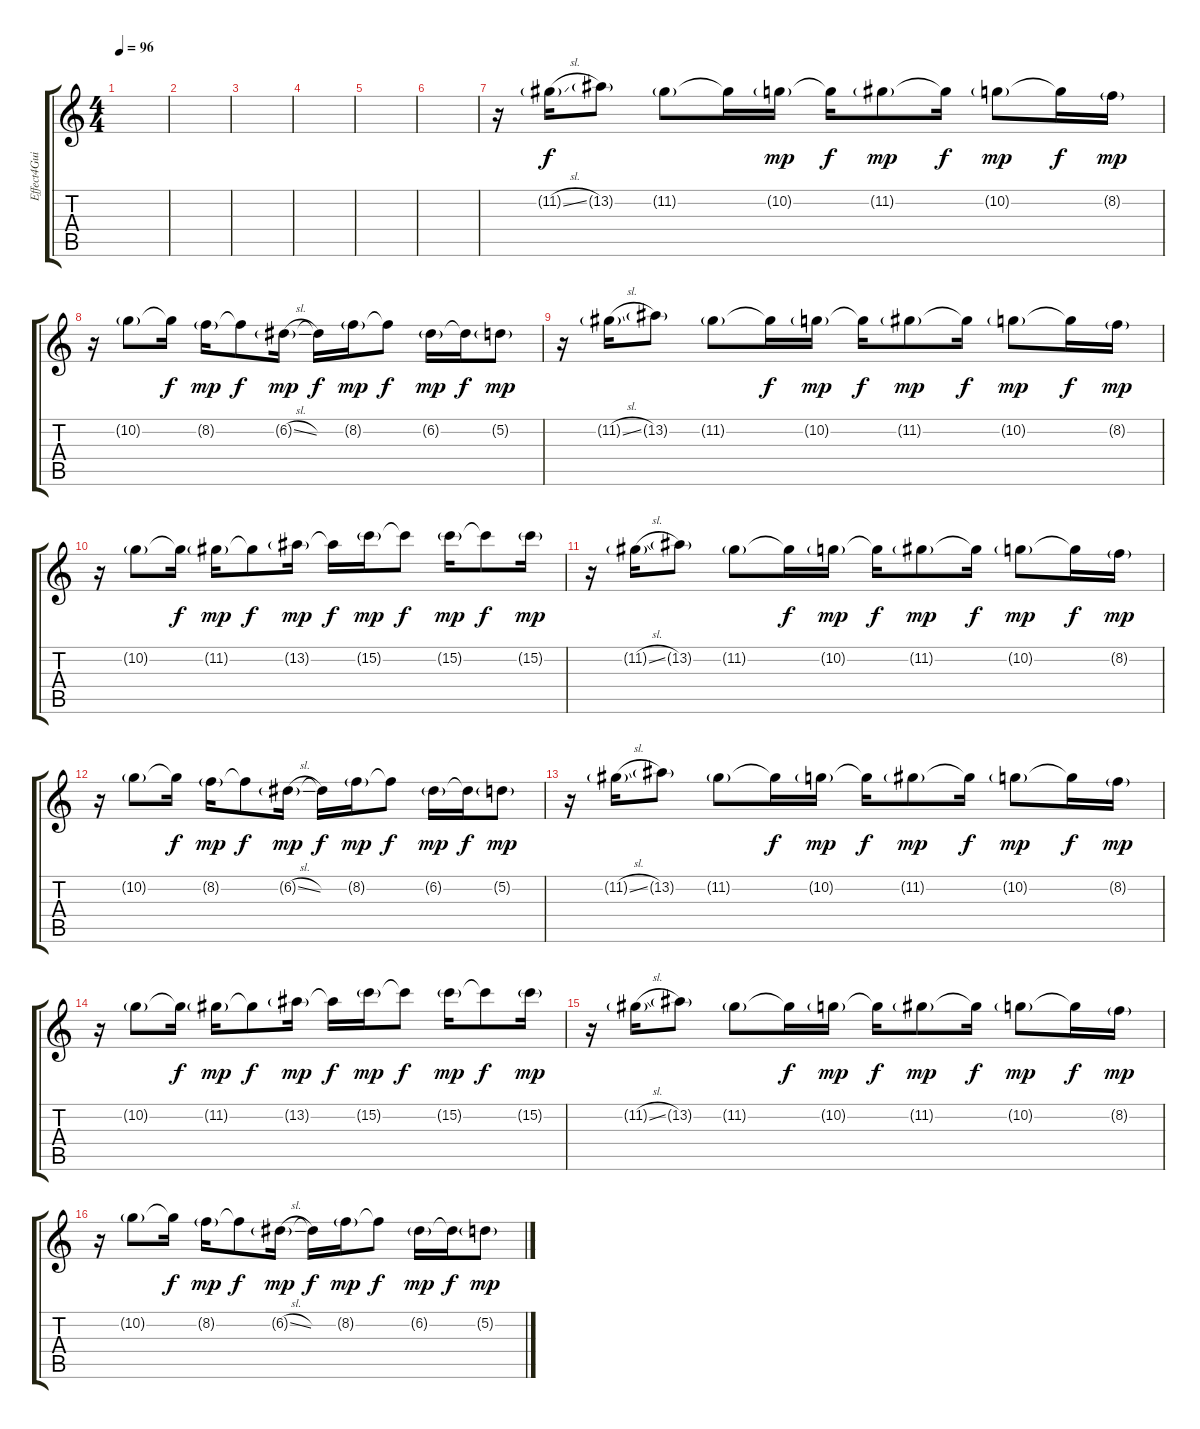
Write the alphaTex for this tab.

\track ("Effect4Guitar 3 (Dont pay attention)" "Effect4Gui") {instrument electricguitarjazz}
\staff {score tabs}
\tuning (D4 A3 F3 C3 G2 C2) {hide}
\ts (4 4)
\tempo 96
\clef g2
\ks c
|
|
|
|
|
|
r.16 11.2{sl g}.16 13.2{g}.8 11.2{g}.8 11.2{t}.16{dy f} 10.2{g}.16{dy mp} 10.2{t}.16{dy f} 11.2{g}.8{dy mp} 11.2{t}.16{dy f} 10.2{g}.8{dy mp} 10.2{t}.16{dy f} 8.2{g}.16{dy mp} |
r.16 10.2{g}.8 10.2{t}.16{dy f} 8.2{g}.16{dy mp} 8.2{t}.8{dy f} 6.2{sl g}.16{dy mp} 6.2{t}.16{dy f} 8.2{g}.16{dy mp} 8.2{t}.8{dy f} 6.2{g}.16{dy mp} 6.2{t}.16{dy f} 5.2{g}.8{dy mp} |
r.16 11.2{sl g}.16 13.2{g}.8 11.2{g}.8 11.2{t}.16{dy f} 10.2{g}.16{dy mp} 10.2{t}.16{dy f} 11.2{g}.8{dy mp} 11.2{t}.16{dy f} 10.2{g}.8{dy mp} 10.2{t}.16{dy f} 8.2{g}.16{dy mp} |
r.16 10.2{g}.8 10.2{t}.16{dy f} 11.2{g}.16{dy mp} 11.2{t}.8{dy f} 13.2{g}.16{dy mp} 13.2{t}.16{dy f} 15.2{g}.16{dy mp} 15.2{t}.8{dy f} 15.2{g}.16{dy mp} 15.2{t}.8{dy f} 15.2{g}.16{dy mp} |
r.16 11.2{sl g}.16 13.2{g}.8 11.2{g}.8 11.2{t}.16{dy f} 10.2{g}.16{dy mp} 10.2{t}.16{dy f} 11.2{g}.8{dy mp} 11.2{t}.16{dy f} 10.2{g}.8{dy mp} 10.2{t}.16{dy f} 8.2{g}.16{dy mp} |
r.16 10.2{g}.8 10.2{t}.16{dy f} 8.2{g}.16{dy mp} 8.2{t}.8{dy f} 6.2{sl g}.16{dy mp} 6.2{t}.16{dy f} 8.2{g}.16{dy mp} 8.2{t}.8{dy f} 6.2{g}.16{dy mp} 6.2{t}.16{dy f} 5.2{g}.8{dy mp} |
r.16 11.2{sl g}.16 13.2{g}.8 11.2{g}.8 11.2{t}.16{dy f} 10.2{g}.16{dy mp} 10.2{t}.16{dy f} 11.2{g}.8{dy mp} 11.2{t}.16{dy f} 10.2{g}.8{dy mp} 10.2{t}.16{dy f} 8.2{g}.16{dy mp} |
r.16 10.2{g}.8 10.2{t}.16{dy f} 11.2{g}.16{dy mp} 11.2{t}.8{dy f} 13.2{g}.16{dy mp} 13.2{t}.16{dy f} 15.2{g}.16{dy mp} 15.2{t}.8{dy f} 15.2{g}.16{dy mp} 15.2{t}.8{dy f} 15.2{g}.16{dy mp} |
r.16 11.2{sl g}.16 13.2{g}.8 11.2{g}.8 11.2{t}.16{dy f} 10.2{g}.16{dy mp} 10.2{t}.16{dy f} 11.2{g}.8{dy mp} 11.2{t}.16{dy f} 10.2{g}.8{dy mp} 10.2{t}.16{dy f} 8.2{g}.16{dy mp} |
r.16 10.2{g}.8 10.2{t}.16{dy f} 8.2{g}.16{dy mp} 8.2{t}.8{dy f} 6.2{sl g}.16{dy mp} 6.2{t}.16{dy f} 8.2{g}.16{dy mp} 8.2{t}.8{dy f} 6.2{g}.16{dy mp} 6.2{t}.16{dy f} 5.2{g}.8{dy mp}
